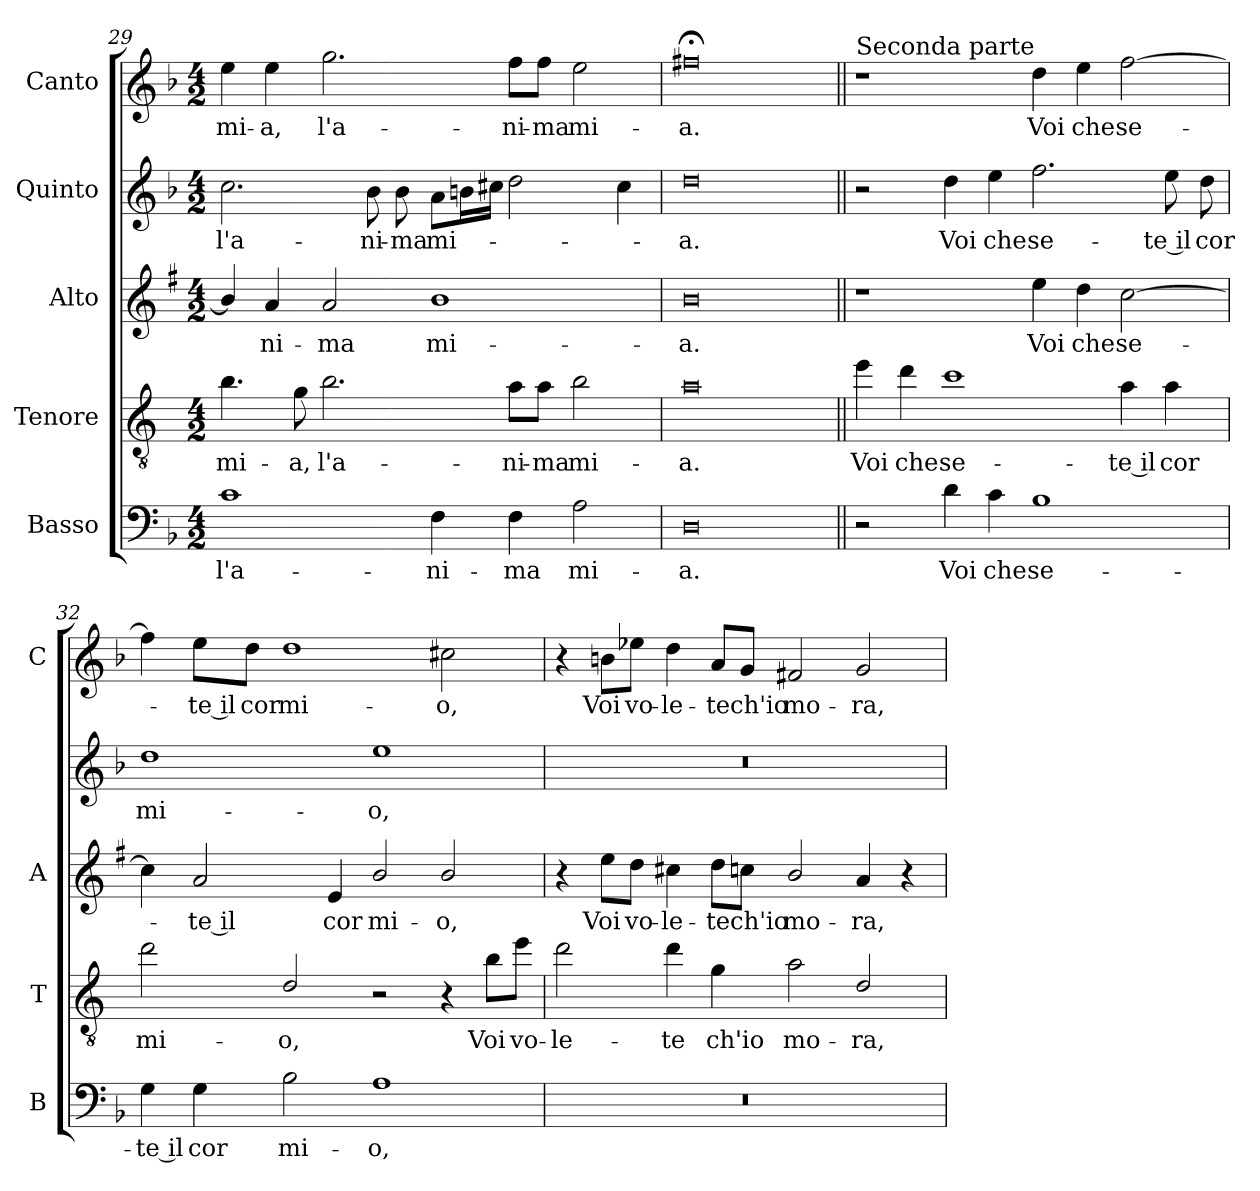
**kern	**text	**kern	**text	**kern	**text	**kern	**text	**kern	**text
*part5	*part5	*part4	*part4	*part3	*part3	*part2	*part2	*part1	*part1
*staff5	*staff5	*staff4	*staff4	*staff3	*staff3	*staff2	*staff2	*staff1	*staff1
*I"Basso	*	*I"Tenore	*	*I"Alto	*	*I"Quinto	*	*I"Canto	*
*I'B	*	*I'T	*	*I'A	*	*	*	*I'C	*
*clefF4	*	*clefGv2	*	*clefG2	*	*clefG2	*	*clefG2	*
*	*	*ITrd4c7	*	*ITrd1c2	*	*	*	*	*
*k[b-]	*	*k[b-]	*	*k[b-]	*	*k[b-]	*	*k[b-]	*
*F:	*	*F:	*	*F:	*	*F:	*	*F:	*
*M4/2	*	*M4/2	*	*M4/2	*	*M4/2	*	*M4/2	*
=29	=29	=29	=29	=29	=29	=29	=29	=29	=29
!	!LO:LY:b	!	!LO:LY:b	!	!	!	!LO:LY:b	!	!LO:LY:b
1c	l'a-	4.e\	mi-	4a/]	.	2.cc\	l'a-	4ee\	mi-
!	!	!	!	!	!LO:LY:b	!	!	!	!LO:LY:b
.	.	.	.	4g/	-ni-	.	.	4ee\	-a,
!	!	!	!LO:LY:b	!	!	!	!	!	!
.	.	8c\	-a,	.	.	.	.	.	.
!	!	!	!LO:LY:b	!	!LO:LY:b	!	!	!	!LO:LY:b
.	.	2.e\	l'a-	2g/	-ma	.	.	2.gg\	l'a-
!	!	!	!	!	!	!	!LO:LY:b	!	!
.	.	.	.	.	.	8b-\	-ni-	.	.
!	!	!	!	!	!	!	!LO:LY:b	!	!
.	.	.	.	.	.	8b-\	-ma	.	.
!	!LO:LY:b	!	!	!	!LO:LY:b	!	!LO:LY:b	!	!
4F\	-ni-	.	.	1a	mi-	8a\L	mi-	.	.
.	.	.	.	.	.	16bn\L	.	.	.
.	.	.	.	.	.	16cc#X\JJ	.	.	.
!	!LO:LY:b	!	!LO:LY:b	!	!	!	!	!	!LO:LY:b
4F\	-ma	8d\L	-ni-	.	.	2dd\	.	8ff\L	-ni-
!	!	!	!LO:LY:b	!	!	!	!	!	!LO:LY:b
.	.	8d\J	-ma	.	.	.	.	8ff\J	-ma
!	!LO:LY:b	!	!LO:LY:b	!	!	!	!	!	!LO:LY:b
2A\	mi-	2e\	mi-	.	.	.	.	2ee\	mi-
.	.	.	.	.	.	4cc#\	.	.	.
!!LO:LB:g=z
=30	=30	=30	=30	=30	=30	=30	=30	=30	=30
!	!LO:LY:b	!	!LO:LY:b	!	!LO:LY:b	!	!LO:LY:b	!	!LO:LY:b
0D	-a.	0d	-a.	0a	-a.	0dd	-a.	0ff#X;<	-a.
=31||	=31||	=31||	=31||	=31||	=31||	=31||	=31||	=31||	=31||
!	!	!	!	!	!	!	!	!LO:TX:a:t=Seconda parte	!
!	!	!	!LO:LY:b	!	!	!	!	!	!
2r	.	4a\	Voi	1r	.	2r	.	1r	.
!	!	!	!LO:LY:b	!	!	!	!	!	!
.	.	4g\	che	.	.	.	.	.	.
!	!LO:LY:b	!	!LO:LY:b	!	!	!	!LO:LY:b	!	!
4d\	Voi	1f	se-	.	.	4dd\	Voi	.	.
!	!LO:LY:b	!	!	!	!	!	!LO:LY:b	!	!
4c\	che	.	.	.	.	4ee\	che	.	.
!	!LO:LY:b	!	!	!	!LO:LY:b	!	!LO:LY:b	!	!LO:LY:b
1B-	se-	.	.	4dd\	Voi	2.ff\	se-	4dd\	Voi
!	!	!	!	!	!LO:LY:b	!	!	!	!LO:LY:b
.	.	.	.	4cc\	che	.	.	4ee\	che
!	!	!	!LO:LY:b	!	!LO:LY:b	!	!	!	!LO:LY:b
.	.	4d\	-te il	[2b-\	se-	.	.	[2ff\	se-
!	!	!	!LO:LY:b	!	!	!	!LO:LY:b	!	!
.	.	4d\	cor	.	.	8ee\	-te il	.	.
!	!	!	!	!	!	!	!LO:LY:b	!	!
.	.	.	.	.	.	8dd\	cor	.	.
=32	=32	=32	=32	=32	=32	=32	=32	=32	=32
!	!LO:LY:b	!	!LO:LY:b	!	!	!	!LO:LY:b	!	!
4G\	-te il	2g\	mi-	4b-\]	.	1dd	mi-	4ff\]	.
!	!LO:LY:b	!	!	!	!LO:LY:b	!	!	!	!LO:LY:b
4G\	cor	.	.	2g/	-te il	.	.	8ee\L	-te il
!	!	!	!	!	!	!	!	!	!LO:LY:b
.	.	.	.	.	.	.	.	8dd\J	cor
!	!LO:LY:b	!	!LO:LY:b	!	!	!	!	!	!LO:LY:b
2B-\	mi-	2G/	-o,	.	.	.	.	1dd	mi-
!	!	!	!	!	!LO:LY:b	!	!	!	!
.	.	.	.	4d/	cor	.	.	.	.
!	!LO:LY:b	!	!	!	!LO:LY:b	!	!LO:LY:b	!	!
1A	-o,	2r	.	2a/	mi-	1ee	-o,	.	.
!	!	!	!	!	!LO:LY:b	!	!	!	!LO:LY:b
.	.	4r	.	2a/	-o,	.	.	2cc#X\	-o,
!	!	!	!LO:LY:b	!	!	!	!	!	!
.	.	8e\L	Voi	.	.	.	.	.	.
!	!	!	!LO:LY:b	!	!	!	!	!	!
.	.	8a\J	vo-	.	.	.	.	.	.
=33	=33	=33	=33	=33	=33	=33	=33	=33	=33
!	!	!	!LO:LY:b	!	!	!	!	!	!
0r	.	2g\	-le-	4r	.	0r	.	4r	.
!	!	!	!	!	!LO:LY:b	!	!	!	!LO:LY:b
.	.	.	.	8dd\L	Voi	.	.	8bn\L	Voi
!	!	!	!	!	!LO:LY:b	!	!	!	!LO:LY:b
.	.	.	.	8cc\J	vo-	.	.	8ee-X\J	vo-
!	!	!	!LO:LY:b	!	!LO:LY:b	!	!	!	!LO:LY:b
.	.	4g\	-te	4bn\	-le-	.	.	4dd\	-le-
!	!	!	!LO:LY:b	!	!LO:LY:b	!	!	!	!LO:LY:b
.	.	4c\	ch'io	8cc\L	-te	.	.	8a/L	-te
!	!	!	!	!	!LO:LY:b	!	!	!	!LO:LY:b
.	.	.	.	8b-X\J	ch'io	.	.	8g/J	ch'io
!	!	!	!LO:LY:b	!	!LO:LY:b	!	!	!	!LO:LY:b
.	.	2d\	mo-	2a/	mo-	.	.	2f#X/	mo-
!	!	!	!LO:LY:b	!	!LO:LY:b	!	!	!	!LO:LY:b
.	.	2G/	-ra,	4g/	-ra,	.	.	2g/	-ra,
.	.	.	.	4r	.	.	.	.	.
=	=	=	=	=	=	=	=	=	=
*-	*-	*-	*-	*-	*-	*-	*-	*-	*-
